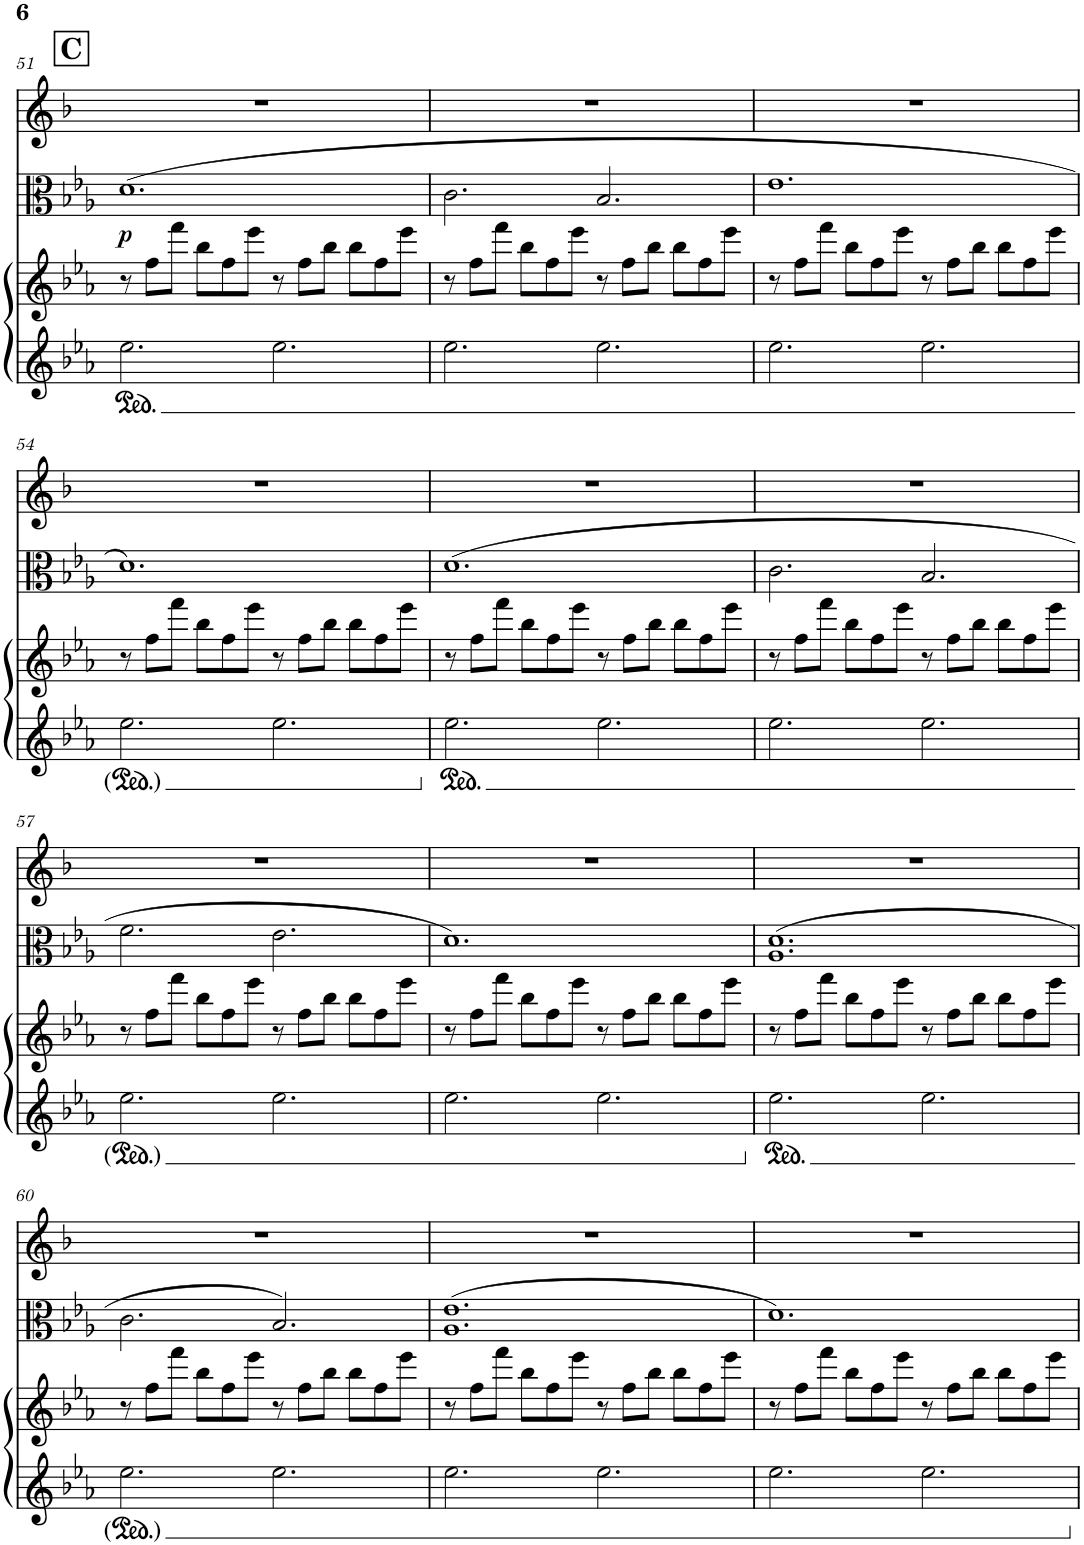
**kern	**kern	**kern	**dynam	**kern
*part3	*part3	*part2	*part2	*part1
*staff4	*staff3	*staff2	*staff2	*staff1
*I"Piano	*	*I"Viola	*	*I"Clarinet in Bb
*I'Pno	*	*I'Vla	*	*I'Cl
!!LO:PB:g=z
*clefG2	*clefG2	*clefC3	*	*clefG2
*	*	*	*	*Trd1c2
*k[b-e-a-]	*k[b-e-a-]	*k[b-e-a-]	*	*k[b-]
*M12/8	*M12/8	*M12/8	*	*M12/8
!!LO:REH:place=s1:a:B:cj:fs=14:t=C
=51	=51	=51	=51	=51
!	!	!	!LO:DY:b	!
2.ee-\	8r	(1.d	p	1.r
.	8ff\L	.	.	.
.	8fff\J	.	.	.
.	8bb-\L	.	.	.
.	8ff\	.	.	.
.	8eee-\J	.	.	.
2.ee-\	8r	.	.	.
.	8ff\L	.	.	.
.	8bb-\J	.	.	.
.	8bb-\L	.	.	.
.	8ff\	.	.	.
.	8eee-\J	.	.	.
=52	=52	=52	=52	=52
2.ee-\	8r	2.c\	.	1.r
.	8ff\L	.	.	.
.	8fff\J	.	.	.
.	8bb-\L	.	.	.
.	8ff\	.	.	.
.	8eee-\J	.	.	.
2.ee-\	8r	2.B-/	.	.
.	8ff\L	.	.	.
.	8bb-\J	.	.	.
.	8bb-\L	.	.	.
.	8ff\	.	.	.
.	8eee-\J	.	.	.
=53	=53	=53	=53	=53
2.ee-\	8r	1.e-	.	1.r
.	8ff\L	.	.	.
.	8fff\J	.	.	.
.	8bb-\L	.	.	.
.	8ff\	.	.	.
.	8eee-\J	.	.	.
2.ee-\	8r	.	.	.
.	8ff\L	.	.	.
.	8bb-\J	.	.	.
.	8bb-\L	.	.	.
.	8ff\	.	.	.
.	8eee-\J	.	.	.
!!LO:LB:g=z
=54	=54	=54	=54	=54
2.ee-\	8r	1.d)	.	1.r
.	8ff\L	.	.	.
.	8fff\J	.	.	.
.	8bb-\L	.	.	.
.	8ff\	.	.	.
.	8eee-\J	.	.	.
2.ee-\	8r	.	.	.
.	8ff\L	.	.	.
.	8bb-\J	.	.	.
.	8bb-\L	.	.	.
.	8ff\	.	.	.
.	8eee-\J	.	.	.
=55	=55	=55	=55	=55
2.ee-\	8r	(1.d	.	1.r
.	8ff\L	.	.	.
.	8fff\J	.	.	.
.	8bb-\L	.	.	.
.	8ff\	.	.	.
.	8eee-\J	.	.	.
2.ee-\	8r	.	.	.
.	8ff\L	.	.	.
.	8bb-\J	.	.	.
.	8bb-\L	.	.	.
.	8ff\	.	.	.
.	8eee-\J	.	.	.
=56	=56	=56	=56	=56
2.ee-\	8r	2.c\	.	1.r
.	8ff\L	.	.	.
.	8fff\J	.	.	.
.	8bb-\L	.	.	.
.	8ff\	.	.	.
.	8eee-\J	.	.	.
2.ee-\	8r	2.B-/	.	.
.	8ff\L	.	.	.
.	8bb-\J	.	.	.
.	8bb-\L	.	.	.
.	8ff\	.	.	.
.	8eee-\J	.	.	.
!!LO:LB:g=z
=57	=57	=57	=57	=57
2.ee-\	8r	2.f\	.	1.r
.	8ff\L	.	.	.
.	8fff\J	.	.	.
.	8bb-\L	.	.	.
.	8ff\	.	.	.
.	8eee-\J	.	.	.
2.ee-\	8r	2.e-\	.	.
.	8ff\L	.	.	.
.	8bb-\J	.	.	.
.	8bb-\L	.	.	.
.	8ff\	.	.	.
.	8eee-\J	.	.	.
=58	=58	=58	=58	=58
2.ee-\	8r	1.d)	.	1.r
.	8ff\L	.	.	.
.	8fff\J	.	.	.
.	8bb-\L	.	.	.
.	8ff\	.	.	.
.	8eee-\J	.	.	.
2.ee-\	8r	.	.	.
.	8ff\L	.	.	.
.	8bb-\J	.	.	.
.	8bb-\L	.	.	.
.	8ff\	.	.	.
.	8eee-\J	.	.	.
=59	=59	=59	=59	=59
2.ee-\	8r	(1.A- 1.d	.	1.r
.	8ff\L	.	.	.
.	8fff\J	.	.	.
.	8bb-\L	.	.	.
.	8ff\	.	.	.
.	8eee-\J	.	.	.
2.ee-\	8r	.	.	.
.	8ff\L	.	.	.
.	8bb-\J	.	.	.
.	8bb-\L	.	.	.
.	8ff\	.	.	.
.	8eee-\J	.	.	.
!!LO:LB:g=z
=60	=60	=60	=60	=60
2.ee-\	8r	2.c\	.	1.r
.	8ff\L	.	.	.
.	8fff\J	.	.	.
.	8bb-\L	.	.	.
.	8ff\	.	.	.
.	8eee-\J	.	.	.
2.ee-\	8r	2.B-/)	.	.
.	8ff\L	.	.	.
.	8bb-\J	.	.	.
.	8bb-\L	.	.	.
.	8ff\	.	.	.
.	8eee-\J	.	.	.
=61	=61	=61	=61	=61
2.ee-\	8r	(1.A- 1.e-	.	1.r
.	8ff\L	.	.	.
.	8fff\J	.	.	.
.	8bb-\L	.	.	.
.	8ff\	.	.	.
.	8eee-\J	.	.	.
2.ee-\	8r	.	.	.
.	8ff\L	.	.	.
.	8bb-\J	.	.	.
.	8bb-\L	.	.	.
.	8ff\	.	.	.
.	8eee-\J	.	.	.
=62	=62	=62	=62	=62
2.ee-\	8r	1.d)	.	1.r
.	8ff\L	.	.	.
.	8fff\J	.	.	.
.	8bb-\L	.	.	.
.	8ff\	.	.	.
.	8eee-\J	.	.	.
2.ee-\	8r	.	.	.
.	8ff\L	.	.	.
.	8bb-\J	.	.	.
.	8bb-\L	.	.	.
.	8ff\	.	.	.
.	8eee-\J	.	.	.
=	=	=	=	=
*-	*-	*-	*-	*-
